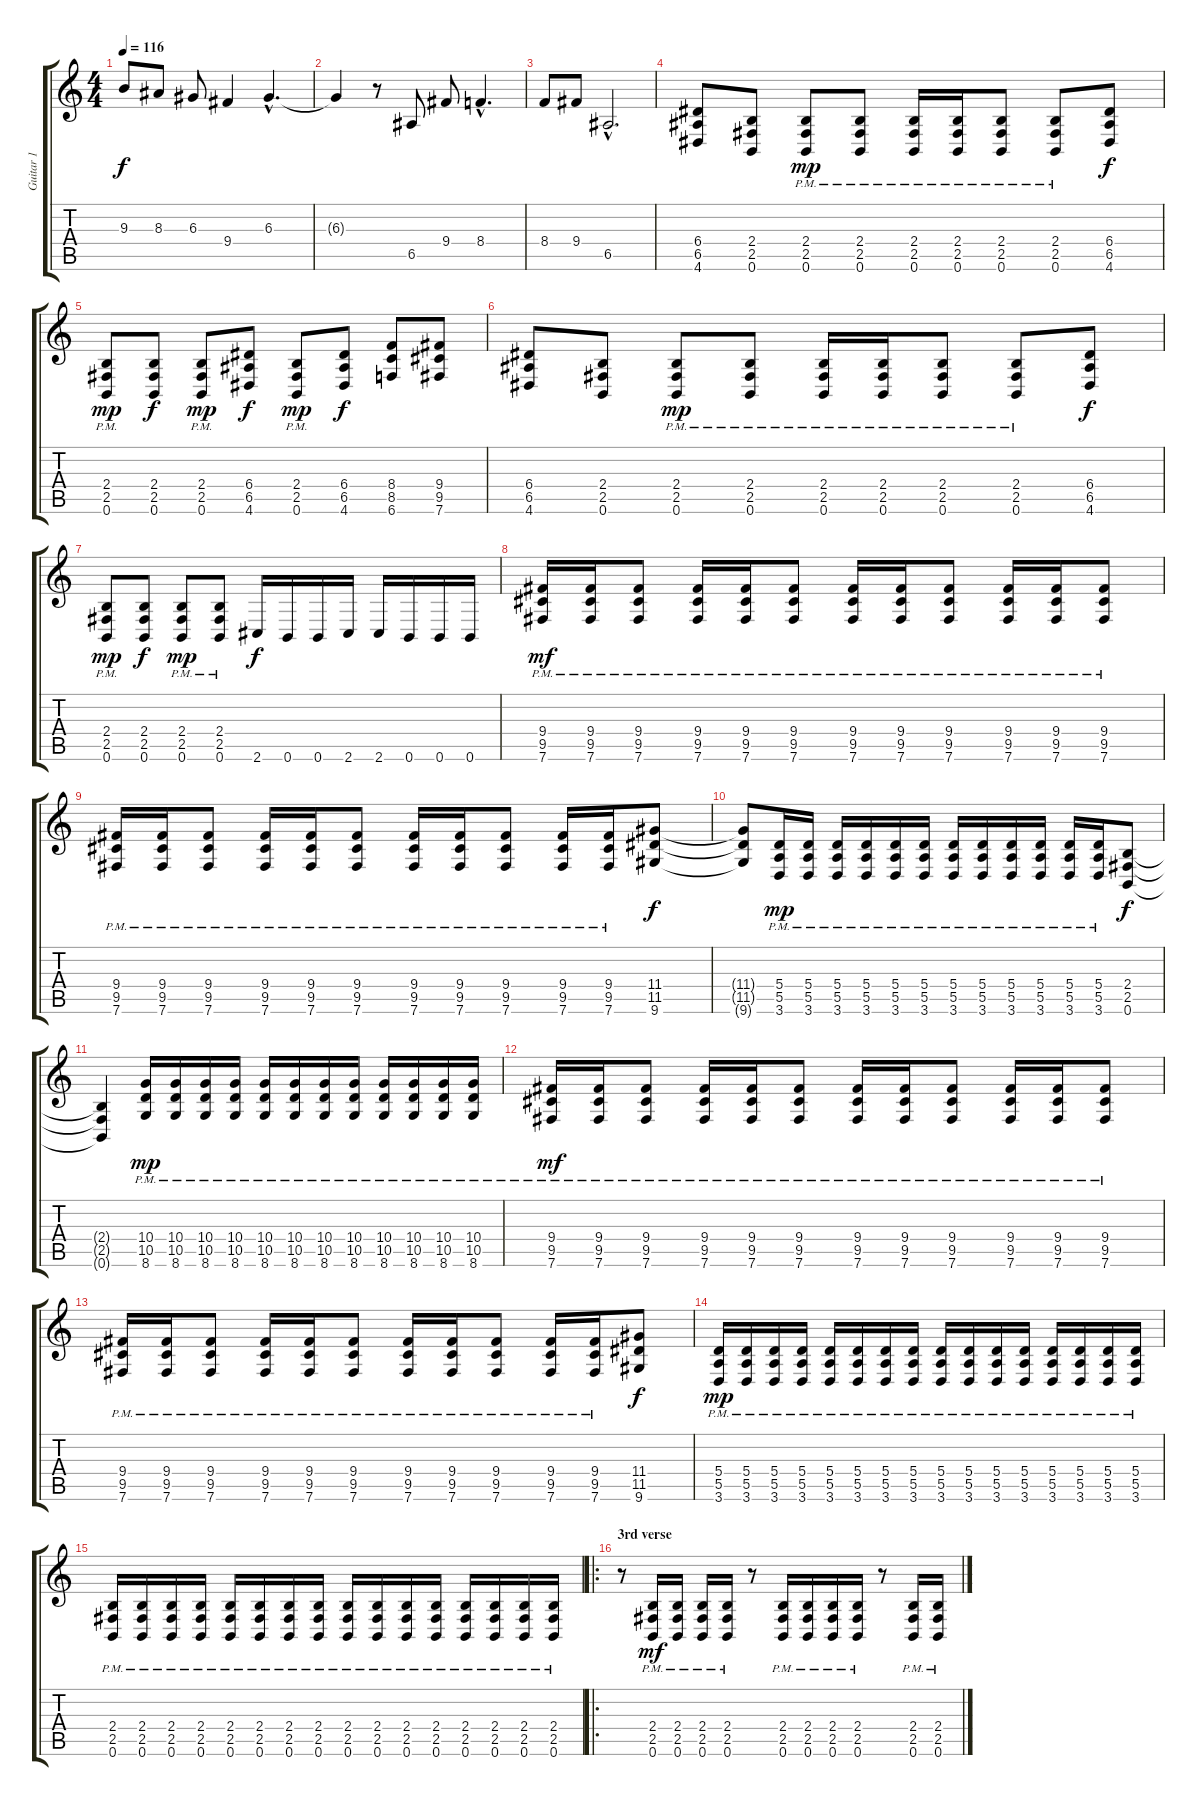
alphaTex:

\track ("Guitar 1" "Guitar 1") {instrument distortionguitar}
\staff {score tabs}
\tuning (B3 Gb3 D3 A2 E2 B1) {hide}
\ts (4 4)
\tempo 116
\clef g2
\ks c
9.3.8{dy f} 8.3.8 6.3.8 9.4.4 6.3{hac}.4{d} |
6.3{t}.4 r.8 6.5.8 9.4.8 8.4{hac}.4{d} |
8.4.8 9.4.8 6.5{hac}.2{d} |
(6.4 6.5 4.6).8{volume 13 instrument distortionguitar} (2.4 2.5 0.6).8 (2.4{pm} 2.5{pm} 0.6{pm}).8{dy mp} (2.4{pm} 2.5{pm} 0.6{pm}).8 (2.4{pm} 2.5{pm} 0.6{pm}).16 (2.4{pm} 2.5{pm} 0.6{pm}).16 (2.4{pm} 2.5{pm} 0.6{pm}).8 (2.4{pm} 2.5{pm} 0.6{pm}).8 (6.4 6.5 4.6).8{dy f} |
(2.4{pm} 2.5{pm} 0.6{pm}).8{dy mp} (2.4 2.5 0.6).8{dy f} (2.4{pm} 2.5{pm} 0.6{pm}).8{dy mp} (6.4 6.5 4.6).8{dy f} (2.4{pm} 2.5{pm} 0.6{pm}).8{dy mp} (6.4 6.5 4.6).8{dy f} (8.4 8.5 6.6).8 (9.4 9.5 7.6).8 |
(6.4 6.5 4.6).8 (2.4 2.5 0.6).8 (2.4{pm} 2.5{pm} 0.6{pm}).8{dy mp} (2.4{pm} 2.5{pm} 0.6{pm}).8 (2.4{pm} 2.5{pm} 0.6{pm}).16 (2.4{pm} 2.5{pm} 0.6{pm}).16 (2.4{pm} 2.5{pm} 0.6{pm}).8 (2.4{pm} 2.5{pm} 0.6{pm}).8 (6.4 6.5 4.6).8{dy f} |
(2.4{pm} 2.5{pm} 0.6{pm}).8{dy mp} (2.4 2.5 0.6).8{dy f} (2.4{pm} 2.5{pm} 0.6{pm}).8{dy mp} (2.4{pm} 2.5{pm} 0.6{pm}).8 2.6.16{dy f} 0.6.16 0.6.16 2.6.16 2.6.16 0.6.16 0.6.16 0.6.16 |
(9.4 9.5{pm} 7.6{pm}).16{dy mf} (9.4 9.5{pm} 7.6{pm}).16 (9.4 9.5{pm} 7.6{pm}).8 (9.4 9.5{pm} 7.6{pm}).16 (9.4 9.5{pm} 7.6{pm}).16 (9.4 9.5{pm} 7.6{pm}).8 (9.4 9.5{pm} 7.6{pm}).16 (9.4 9.5{pm} 7.6{pm}).16 (9.4 9.5{pm} 7.6{pm}).8 (9.4 9.5{pm} 7.6{pm}).16 (9.4 9.5{pm} 7.6{pm}).16 (9.4 9.5{pm} 7.6{pm}).8 |
(9.4 9.5{pm} 7.6{pm}).16 (9.4 9.5{pm} 7.6{pm}).16 (9.4 9.5{pm} 7.6{pm}).8 (9.4 9.5{pm} 7.6{pm}).16 (9.4 9.5{pm} 7.6{pm}).16 (9.4 9.5{pm} 7.6{pm}).8 (9.4 9.5{pm} 7.6{pm}).16 (9.4 9.5{pm} 7.6{pm}).16 (9.4 9.5{pm} 7.6{pm}).8 (9.4 9.5{pm} 7.6{pm}).16 (9.4 9.5{pm} 7.6{pm}).16 (11.4 11.5 9.6).8{dy f} |
(11.4{t} 11.5{t} 9.6{t}).8 (5.4{pm} 5.5{pm} 3.6{pm}).16{dy mp} (5.4{pm} 5.5{pm} 3.6{pm}).16 (5.4{pm} 5.5{pm} 3.6{pm}).16 (5.4{pm} 5.5{pm} 3.6{pm}).16 (5.4{pm} 5.5{pm} 3.6{pm}).16 (5.4{pm} 5.5{pm} 3.6{pm}).16 (5.4{pm} 5.5{pm} 3.6{pm}).16 (5.4{pm} 5.5{pm} 3.6{pm}).16 (5.4{pm} 5.5{pm} 3.6{pm}).16 (5.4{pm} 5.5{pm} 3.6{pm}).16 (5.4{pm} 5.5{pm} 3.6{pm}).16 (5.4{pm} 5.5{pm} 3.6{pm}).16 (2.4 2.5 0.6).8{dy f} |
(2.4{t} 2.5{t} 0.6{t}).4 (10.4{pm} 10.5{pm} 8.6{pm}).16{dy mp} (10.4{pm} 10.5{pm} 8.6{pm}).16 (10.4{pm} 10.5{pm} 8.6{pm}).16 (10.4{pm} 10.5{pm} 8.6{pm}).16 (10.4{pm} 10.5{pm} 8.6{pm}).16 (10.4{pm} 10.5{pm} 8.6{pm}).16 (10.4{pm} 10.5{pm} 8.6{pm}).16 (10.4{pm} 10.5{pm} 8.6{pm}).16 (10.4{pm} 10.5{pm} 8.6{pm}).16 (10.4{pm} 10.5{pm} 8.6{pm}).16 (10.4{pm} 10.5{pm} 8.6{pm}).16 (10.4{pm} 10.5{pm} 8.6{pm}).16 |
(9.4 9.5{pm} 7.6{pm}).16{dy mf} (9.4 9.5{pm} 7.6{pm}).16 (9.4 9.5{pm} 7.6{pm}).8 (9.4 9.5{pm} 7.6{pm}).16 (9.4 9.5{pm} 7.6{pm}).16 (9.4 9.5{pm} 7.6{pm}).8 (9.4 9.5{pm} 7.6{pm}).16 (9.4 9.5{pm} 7.6{pm}).16 (9.4 9.5{pm} 7.6{pm}).8 (9.4 9.5{pm} 7.6{pm}).16 (9.4 9.5{pm} 7.6{pm}).16 (9.4 9.5{pm} 7.6{pm}).8 |
(9.4 9.5{pm} 7.6{pm}).16 (9.4 9.5{pm} 7.6{pm}).16 (9.4 9.5{pm} 7.6{pm}).8 (9.4 9.5{pm} 7.6{pm}).16 (9.4 9.5{pm} 7.6{pm}).16 (9.4 9.5{pm} 7.6{pm}).8 (9.4 9.5{pm} 7.6{pm}).16 (9.4 9.5{pm} 7.6{pm}).16 (9.4 9.5{pm} 7.6{pm}).8 (9.4 9.5{pm} 7.6{pm}).16 (9.4 9.5{pm} 7.6{pm}).16 (11.4 11.5 9.6).8{dy f} |
(5.4{pm} 5.5{pm} 3.6{pm}).16{dy mp} (5.4{pm} 5.5{pm} 3.6{pm}).16 (5.4{pm} 5.5{pm} 3.6{pm}).16 (5.4{pm} 5.5{pm} 3.6{pm}).16 (5.4{pm} 5.5{pm} 3.6{pm}).16 (5.4{pm} 5.5{pm} 3.6{pm}).16 (5.4{pm} 5.5{pm} 3.6{pm}).16 (5.4{pm} 5.5{pm} 3.6{pm}).16 (5.4{pm} 5.5{pm} 3.6{pm}).16 (5.4{pm} 5.5{pm} 3.6{pm}).16 (5.4{pm} 5.5{pm} 3.6{pm}).16 (5.4{pm} 5.5{pm} 3.6{pm}).16 (5.4{pm} 5.5{pm} 3.6{pm}).16 (5.4{pm} 5.5{pm} 3.6{pm}).16 (5.4{pm} 5.5{pm} 3.6{pm}).16 (5.4{pm} 5.5{pm} 3.6{pm}).16 |
(2.4{pm} 2.5{pm} 0.6{pm}).16 (2.4{pm} 2.5{pm} 0.6{pm}).16 (2.4{pm} 2.5{pm} 0.6{pm}).16 (2.4{pm} 2.5{pm} 0.6{pm}).16 (2.4{pm} 2.5{pm} 0.6{pm}).16 (2.4{pm} 2.5{pm} 0.6{pm}).16 (2.4{pm} 2.5{pm} 0.6{pm}).16 (2.4{pm} 2.5{pm} 0.6{pm}).16 (2.4{pm} 2.5{pm} 0.6{pm}).16 (2.4{pm} 2.5{pm} 0.6{pm}).16 (2.4{pm} 2.5{pm} 0.6{pm}).16 (2.4{pm} 2.5{pm} 0.6{pm}).16 (2.4{pm} 2.5{pm} 0.6{pm}).16 (2.4{pm} 2.5{pm} 0.6{pm}).16 (2.4{pm} 2.5{pm} 0.6{pm}).16 (2.4{pm} 2.5{pm} 0.6{pm}).16 |
\ro
\section ("" "3rd verse")
r.8{volume 16} (2.4{pm} 2.5{pm} 0.6{pm}).16{dy mf} (2.4{pm} 2.5{pm} 0.6{pm}).16 (2.4{pm} 2.5{pm} 0.6{pm}).16 (2.4{pm} 2.5{pm} 0.6{pm}).16 r.8 (2.4{pm} 2.5{pm} 0.6{pm}).16 (2.4{pm} 2.5{pm} 0.6{pm}).16 (2.4{pm} 2.5{pm} 0.6{pm}).16 (2.4{pm} 2.5{pm} 0.6{pm}).16 r.8 (2.4{pm} 2.5{pm} 0.6{pm}).16 (2.4{pm} 2.5{pm} 0.6{pm}).16
